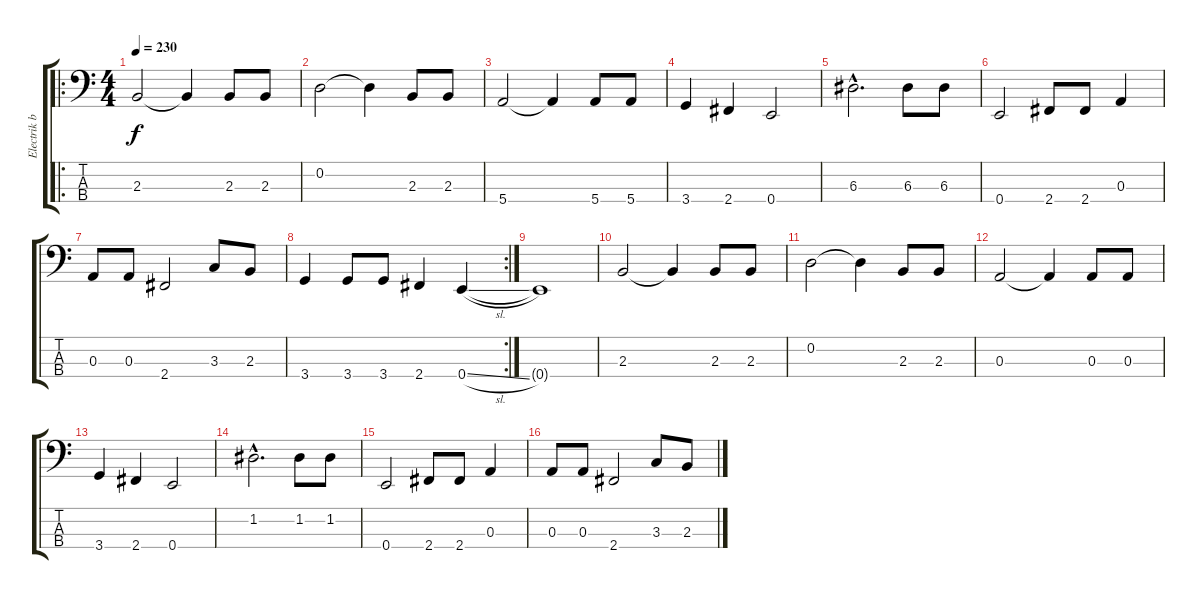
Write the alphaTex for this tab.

\track ("Electrik bass" "Electrik b") {instrument electricbassfinger}
\staff {score tabs}
\tuning (G2 D2 A1 E1) {hide}
\ro
\ts (4 4)
\tempo 230
\clef f4
\ks c
2.3.2{dy f instrument electricbassfinger} 2.3{t}.4 2.3.8 2.3.8 |
0.2.2 0.2{t}.4 2.3.8 2.3.8 |
5.4.2 5.4{t}.4 5.4.8 5.4.8 |
3.4.4 2.4.4 0.4.2 |
6.3{hac}.2{d} 6.3.8 6.3.8 |
0.4.2 2.4.8 2.4.8 0.3.4 |
0.3.8 0.3.8 2.4.2 3.3.8 2.3.8 |
\rc 2
3.4.4 3.4.8 3.4.8 2.4.4 0.4{sl}.4 |
0.4{t}.1 |
2.3.2 2.3{t}.4 2.3.8 2.3.8 |
0.2.2 0.2{t}.4 2.3.8 2.3.8 |
0.3.2 0.3{t}.4 0.3.8 0.3.8 |
3.4.4 2.4.4 0.4.2 |
1.2{hac}.2{d} 1.2.8 1.2.8 |
0.4.2 2.4.8 2.4.8 0.3.4 |
0.3.8 0.3.8 2.4.2 3.3.8 2.3.8
